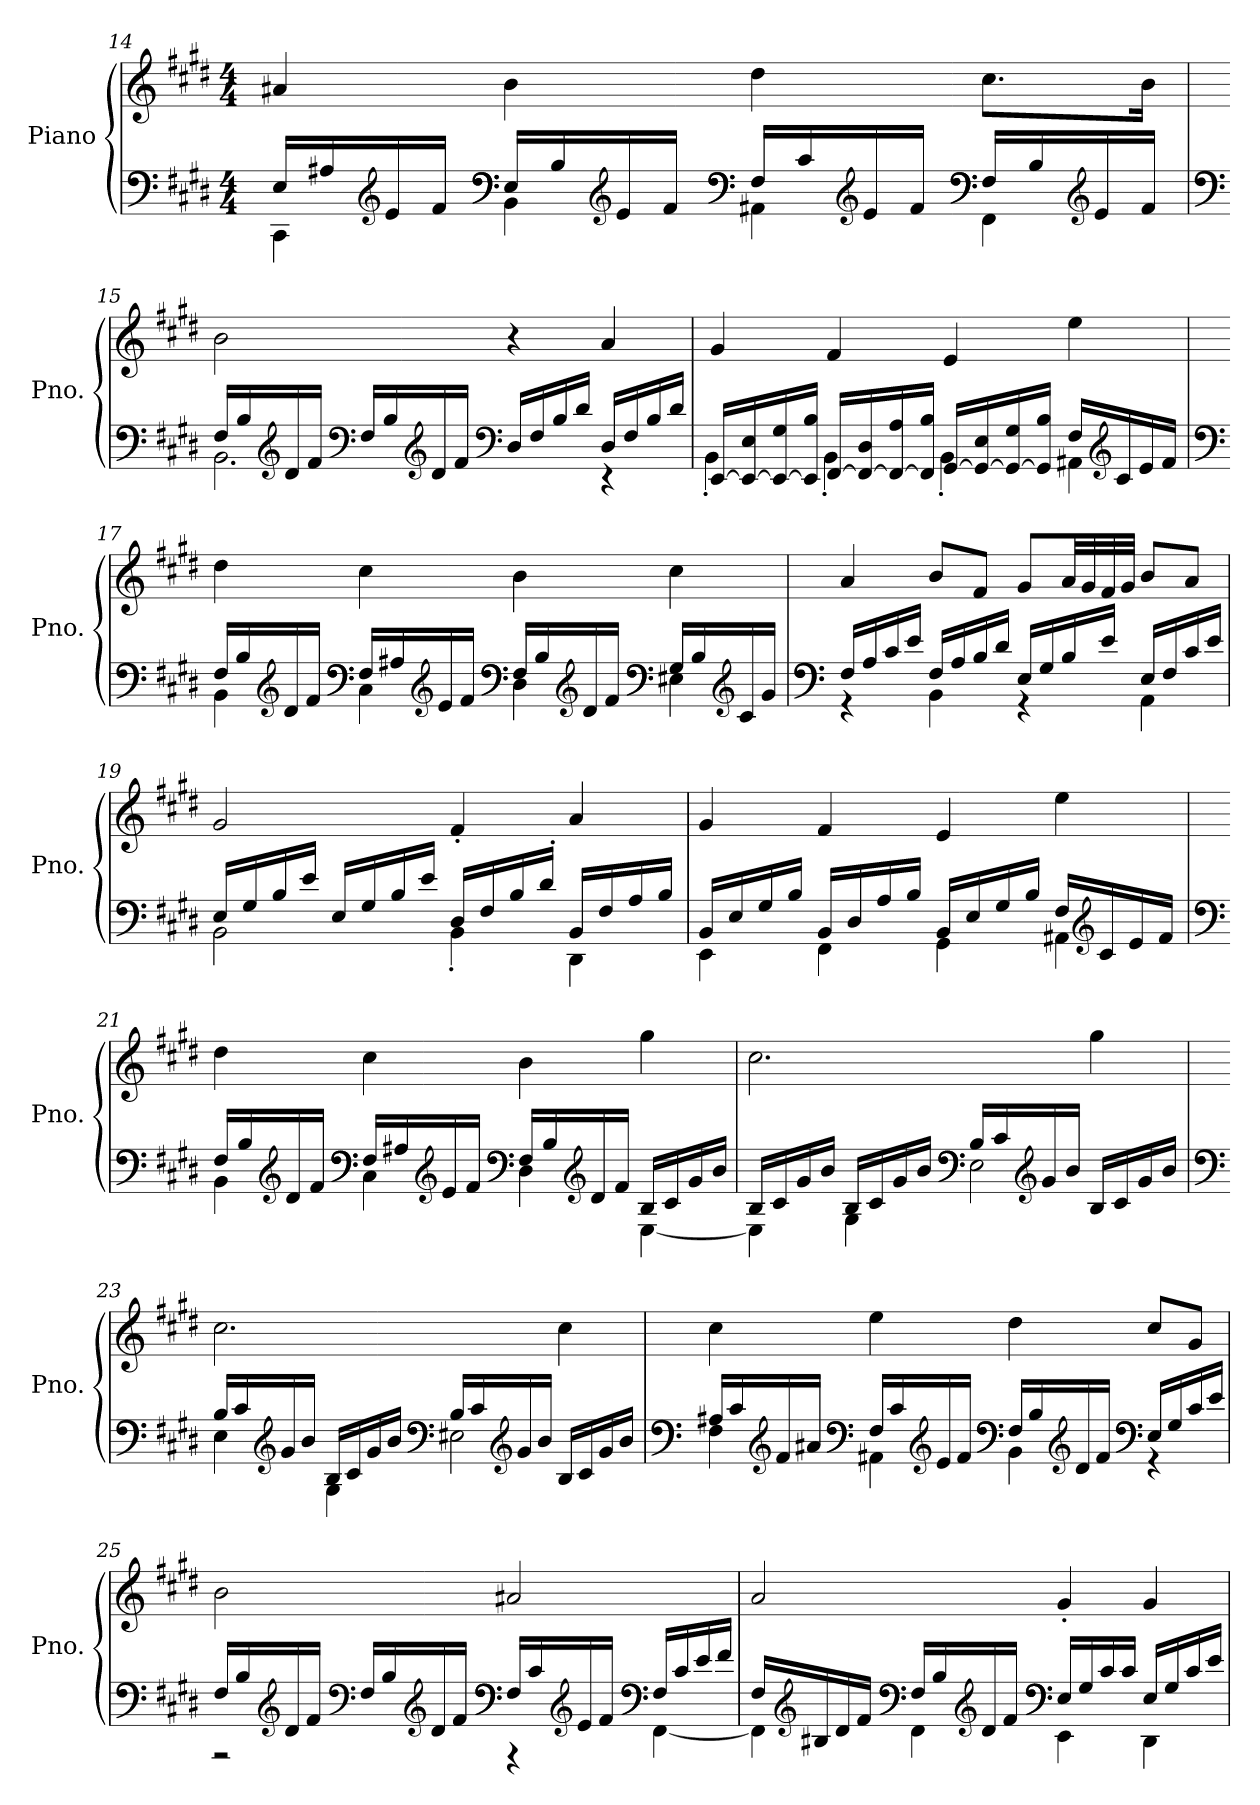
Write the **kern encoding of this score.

**kern	**kern
*part1	*part1
*staff2	*staff1
*I"Piano	*
*I'Pno.	*
!!LO:LB:g=z
*clefF4	*clefG2
*k[f#c#g#d#]	*k[f#c#g#d#]
*M4/4	*M4/4
=14	=14
*^	*
16E/LL	4CC#\	4a#X/
16A#X/	.	.
*clefG2	*	*
16e/	.	.
16f#/JJ	.	.
*clefF4	*	*
16E/LL	4BB\	4b\
16B/	.	.
*clefG2	*	*
16e/	.	.
16f#/JJ	.	.
*clefF4	*	*
16F#/LL	4AA#X\	4dd#\
16c#/	.	.
*clefG2	*	*
16e/	.	.
16f#/JJ	.	.
*clefF4	*	*
16F#/LL	4FF#\	8.cc#\L
16B/	.	.
*clefG2	*	*
16e/	.	.
16f#/JJ	.	16b\Jk
!!LO:PB:g=z
=15	=15	=15
*clefF4	*	*
16F#/LL	2.BB\	2b\
16B/	.	.
*clefG2	*	*
16d#/	.	.
16f#/JJ	.	.
*clefF4	*	*
16F#/LL	.	.
16B/	.	.
*clefG2	*	*
16d#/	.	.
16f#/JJ	.	.
*clefF4	*	*
16D#/LL	.	4r
16F#/	.	.
16B/	.	.
16d#/JJ	.	.
16D#/LL	4r	4a/
16F#/	.	.
16B/	.	.
16d#/JJ	.	.
!!LO:LB:g=z
=16	=16	=16
[16EE/LL	4BB'\	4g#/
16EE/_ 16E/	.	.
16EE/_ 16G#/	.	.
16EE/] 16B/JJ	.	.
[16FF#/LL	4BB'\	4f#/
16FF#/_ 16D#/	.	.
16FF#/_ 16A/	.	.
16FF#/] 16B/JJ	.	.
[16GG#/LL	4BB'\	4e/
16GG#/_ 16E/	.	.
16GG#/_ 16G#/	.	.
16GG#/] 16B/JJ	.	.
*	*	*MM80
16F#/LL	4AA#X\	4ee\
*clefG2	*	*
16c#/	.	.
16e/	.	.
16f#/JJ	.	.
!!LO:LB:g=z
=17	=17	=17
*clefF4	*	*
*	*	*MM92
16F#/LL	4BB\	4dd#\
16B/	.	.
*clefG2	*	*
16d#/	.	.
16f#/JJ	.	.
*clefF4	*	*
16F#/LL	4C#\	4cc#\
16A#X/	.	.
*clefG2	*	*
16e/	.	.
16f#/JJ	.	.
*clefF4	*	*
16F#/LL	4D#\	4b\
16B/	.	.
*clefG2	*	*
16d#/	.	.
16f#/JJ	.	.
*clefF4	*	*
16G#/LL	4E#X\	4cc#\
16B/	.	.
*clefG2	*	*
16c#/	.	.
16g#/JJ	.	.
!!LO:LB:g=z
=18	=18	=18
*clefF4	*	*
16F#/LL	4r	4a/
16A/	.	.
16c#/	.	.
16e/JJ	.	.
16F#/LL	4BB\	8b/L
16A/	.	.
16B/	.	8f#/J
16d#/JJ	.	.
*	*	*MM80
16E/LL	4r	8g#/L
16G#/	.	.
16B/	.	32a/LL
.	.	32g#/
16e/JJ	.	32f#/
.	.	32g#/JJJ
16E/LL	4AA\	8b/L
16F#/	.	.
16c#/	.	8a/J
16e/JJ	.	.
=19	=19	=19
16E/LL	2BB\	2g#/
16G#/	.	.
16B/	.	.
16e/JJ	.	.
16E/LL	.	.
16G#/	.	.
16B/	.	.
16e/JJ	.	.
16D#/LL	4BB'\	4f#'/
16F#/	.	.
16B/	.	.
16d#'/JJ	.	.
*	*	*MM92
16BB/LL	4DD#\	4a/
16F#/	.	.
16A/	.	.
16B/JJ	.	.
!!LO:LB:g=z
=20	=20	=20
16BB/LL	4EE\	4g#/
16E/	.	.
16G#/	.	.
16B/JJ	.	.
16BB/LL	4FF#\	4f#/
16D#/	.	.
16A/	.	.
16B/JJ	.	.
16BB/LL	4GG#\	4e/
16E/	.	.
16G#/	.	.
16B/JJ	.	.
*	*	*MM80
16F#/LL	4AA#X\	4ee\
*clefG2	*	*
16c#/	.	.
16e/	.	.
16f#/JJ	.	.
!!LO:LB:g=z
=21	=21	=21
*clefF4	*	*
*	*	*MM92
16F#/LL	4BB\	4dd#\
16B/	.	.
*clefG2	*	*
16d#/	.	.
16f#/JJ	.	.
*clefF4	*	*
16F#/LL	4C#\	4cc#\
16A#X/	.	.
*clefG2	*	*
16e/	.	.
16f#/JJ	.	.
*clefF4	*	*
*	*	*MM80
16F#/LL	4D#\	4b\
16B/	.	.
*clefG2	*	*
16d#/	.	.
16f#/JJ	.	.
*	*	*MM92
16B/LL	[4E\	4gg#\
16c#/	.	.
16g#/	.	.
16b/JJ	.	.
!!LO:PB:g=z
=22	=22	=22
16B/LL	4E\]	2.cc#\
16c#/	.	.
16g#/	.	.
16b/JJ	.	.
16B/LL	4G#\	.
16c#/	.	.
16g#/	.	.
16b/JJ	.	.
*clefF4	*	*
16B/LL	2E\	.
16c#/	.	.
*clefG2	*	*
16g#/	.	.
16b/JJ	.	.
*	*	*MM92
16B/LL	.	4gg#\
16c#/	.	.
16g#/	.	.
16b/JJ	.	.
!!LO:LB:g=z
=23	=23	=23
*clefF4	*	*
16B/LL	4E\	2.cc#\
16c#/	.	.
*clefG2	*	*
16g#/	.	.
16b/JJ	.	.
16B/LL	4G#\	.
16c#/	.	.
16g#/	.	.
16b/JJ	.	.
*clefF4	*	*
16B/LL	2E#X\	.
16c#/	.	.
*clefG2	*	*
16g#/	.	.
16b/JJ	.	.
*	*	*MM92
16B/LL	.	4cc#\
16c#/	.	.
16g#/	.	.
16b/JJ	.	.
!!LO:LB:g=z
=24	=24	=24
*clefF4	*	*
16A#X/LL	4F#\	4cc#\
16c#/	.	.
*clefG2	*	*
16f#/	.	.
16a#X/JJ	.	.
*clefF4	*	*
16F#/LL	4AA#X\	4ee\
16c#/	.	.
*clefG2	*	*
16e/	.	.
16f#/JJ	.	.
*clefF4	*	*
16F#/LL	4BB\	4dd#\
16B/	.	.
*clefG2	*	*
16d#/	.	.
16f#/JJ	.	.
*clefF4	*	*
16E/LL	4r	8cc#/L
16G#/	.	.
16c#/	.	8g#/J
16e/JJ	.	.
!!LO:LB:g=z
=25	=25	=25
16F#/LL	2r	2b\
16B/	.	.
*clefG2	*	*
16d#/	.	.
16f#/JJ	.	.
*clefF4	*	*
16F#/LL	.	.
16B/	.	.
*clefG2	*	*
16d#/	.	.
16f#/JJ	.	.
*clefF4	*	*
*	*	*MM80
16F#/LL	4r	2a#X/
16c#/	.	.
*clefG2	*	*
16e/	.	.
16f#/JJ	.	.
*clefF4	*	*
16F#/LL	[4FF#\	.
16c#/	.	.
16e/	.	.
16f#/JJ	.	.
!!LO:LB:g=z
=26	=26	=26
*	*	*MM92
16F#/LL	4FF#\]	2a/
*clefG2	*	*
16B#X/	.	.
16d#/	.	.
16f#/JJ	.	.
*clefF4	*	*
16F#/LL	4FF#\	.
16B#/	.	.
*clefG2	*	*
16d#/	.	.
16f#/JJ	.	.
*clefF4	*	*
16E/LL	4EE\	4g#'/
16G#/	.	.
16c#/	.	.
16c#/JJ	.	.
16E/LL	4DD#\	4g#/
16G#/	.	.
16c#/	.	.
16e/JJ	.	.
*v	*v	*
=	=
*-	*-
